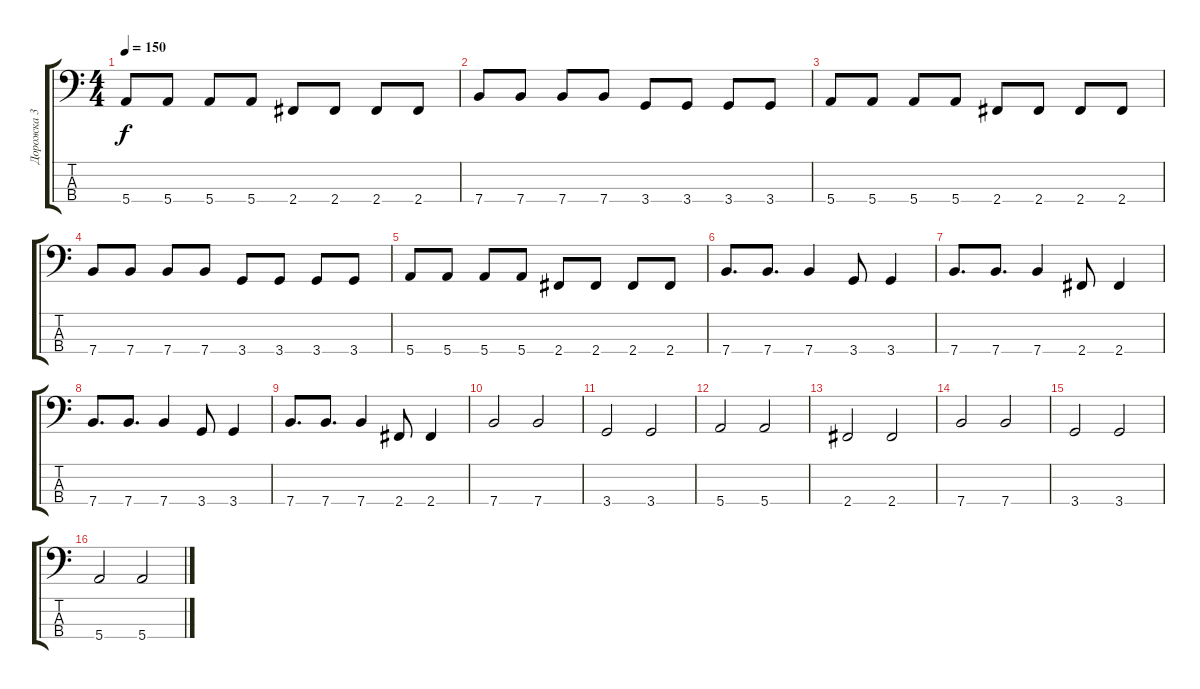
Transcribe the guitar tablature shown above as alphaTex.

\track ("Дорожка 3" "Дорожка 3") {instrument electricbassfinger}
\staff {score tabs}
\tuning (G2 D2 A1 E1) {hide}
\ts (4 4)
\tempo 150
\clef f4
\ks c
5.4.8{dy f} 5.4.8 5.4.8 5.4.8 2.4.8 2.4.8 2.4.8 2.4.8 |
7.4.8 7.4.8 7.4.8 7.4.8 3.4.8 3.4.8 3.4.8 3.4.8 |
5.4.8 5.4.8 5.4.8 5.4.8 2.4.8 2.4.8 2.4.8 2.4.8 |
7.4.8 7.4.8 7.4.8 7.4.8 3.4.8 3.4.8 3.4.8 3.4.8 |
5.4.8 5.4.8 5.4.8 5.4.8 2.4.8 2.4.8 2.4.8 2.4.8 |
7.4.8{d} 7.4.8{d} 7.4.4 3.4.8 3.4.4 |
7.4.8{d} 7.4.8{d} 7.4.4 2.4.8 2.4.4 |
7.4.8{d} 7.4.8{d} 7.4.4 3.4.8 3.4.4 |
7.4.8{d} 7.4.8{d} 7.4.4 2.4.8 2.4.4 |
7.4.2 7.4.2 |
3.4.2 3.4.2 |
5.4.2 5.4.2 |
2.4.2 2.4.2 |
7.4.2 7.4.2 |
3.4.2 3.4.2 |
5.4.2 5.4.2
